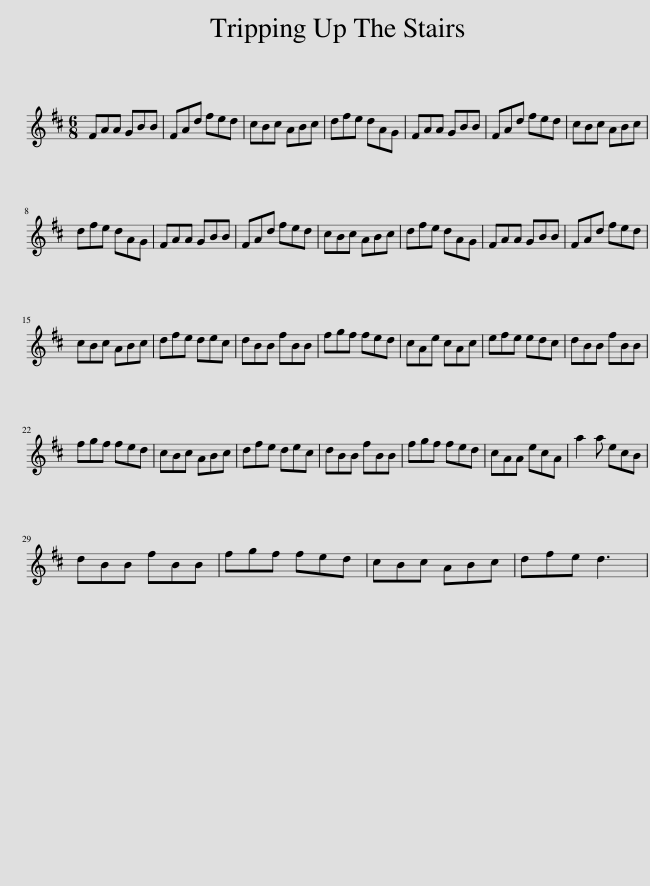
X:1
L:1/8
M:6/8
I:linebreak $
K:D
V:1 treble
V:1
 FAA GBB | FAd fed | cBc ABc | dfe dAG | FAA GBB | %5
 FAd fed | cBc ABc |$ dfe dAG | FAA GBB | FAd fed | %10
 cBc ABc | dfe dAG | FAA GBB | FAd fed |$ cBc ABc | %15
 dfe dec | dBB fBB | fgf fed | cAe cAc | efe edc | %20
 dBB fBB |$ fgf fed | cBc ABc | dfe dec | dBB fBB | %25
 fgf fed | cAA ecA | a2 a ecB |$ dBB fBB | fgf fed | %30
 cBc ABc | dfe d3 | %32
